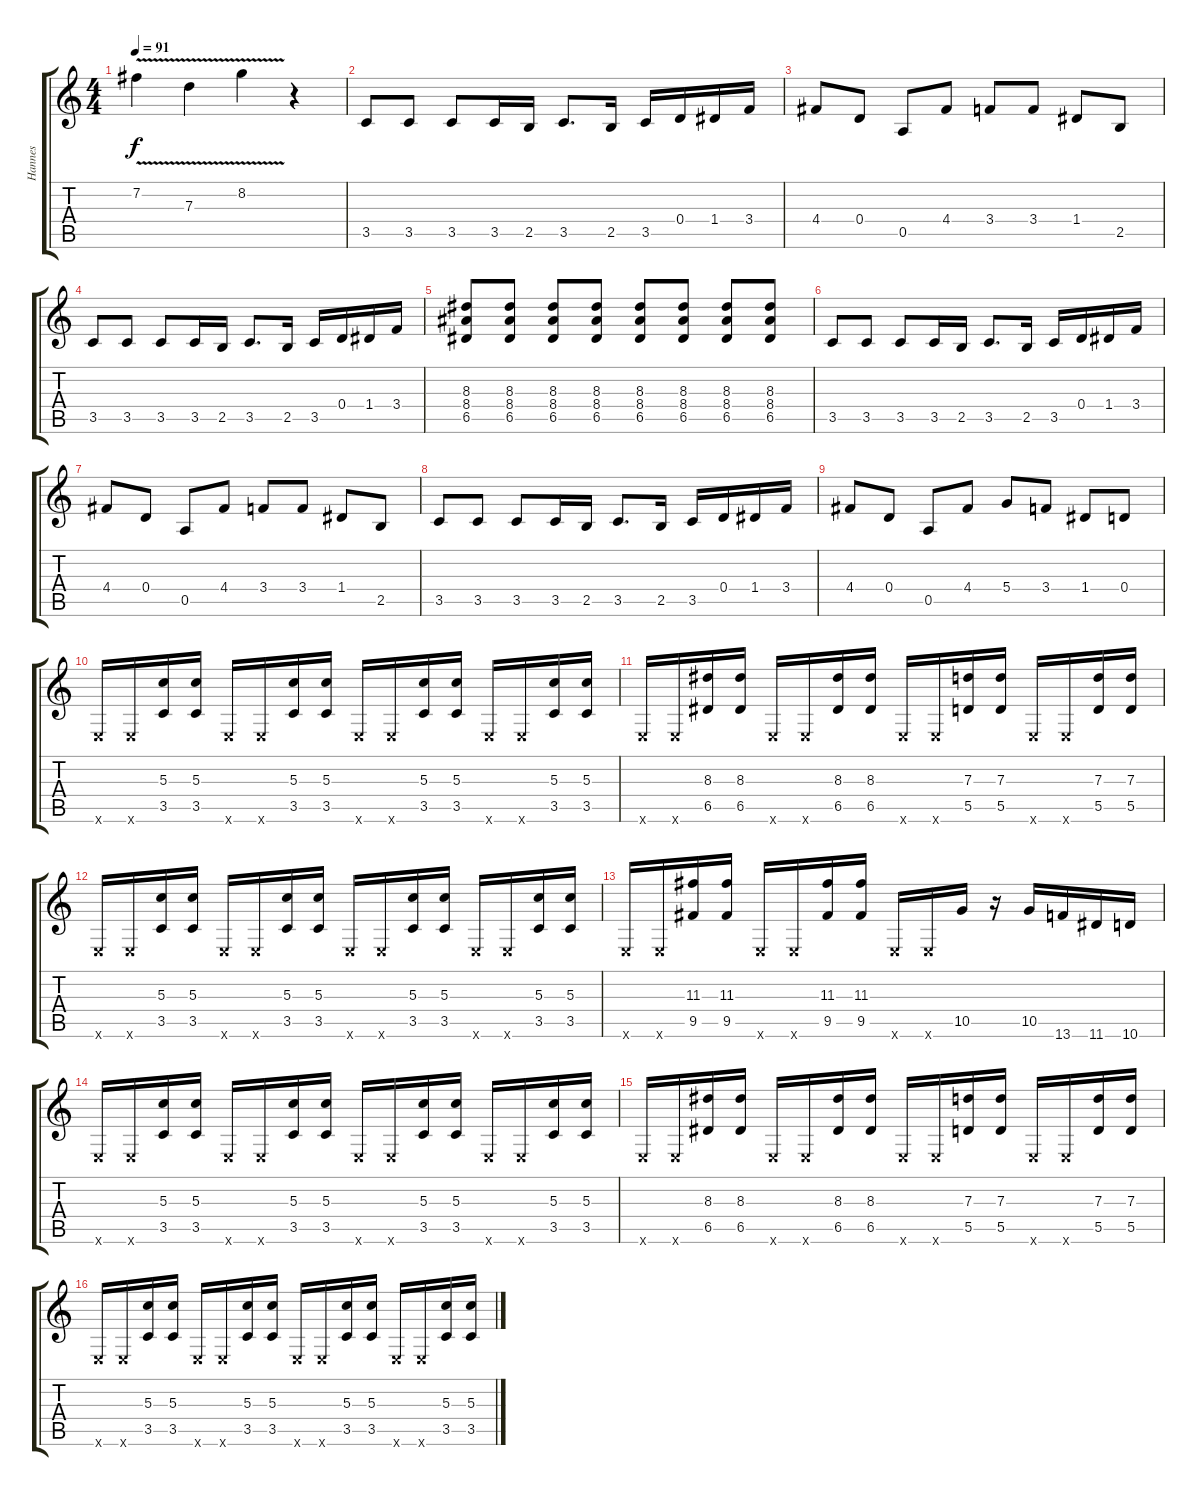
\track ("Hannes" "Hannes") {instrument distortionguitar}
\staff {score tabs}
\tuning (E4 B3 G3 D3 A2 E2) {hide}
\ts (4 4)
\tempo 91
\clef g2
\ks c
7.2{v}.4{dy f} 7.3{v}.4 8.2{v}.4 r.4 |
3.5.8 3.5.8 3.5.8 3.5.16 2.5.16 3.5.8{d} 2.5.16 3.5.16 0.4.16 1.4.16 3.4.16 |
4.4.8 0.4.8 0.5.8 4.4.8 3.4.8 3.4.8 1.4.8 2.5.8 |
3.5.8 3.5.8 3.5.8 3.5.16 2.5.16 3.5.8{d} 2.5.16 3.5.16 0.4.16 1.4.16 3.4.16 |
(8.3 8.4 6.5).8 (8.3 8.4 6.5).8 (8.3 8.4 6.5).8 (8.3 8.4 6.5).8 (8.3 8.4 6.5).8 (8.3 8.4 6.5).8 (8.3 8.4 6.5).8 (8.3 8.4 6.5).8 |
3.5.8 3.5.8 3.5.8 3.5.16 2.5.16 3.5.8{d} 2.5.16 3.5.16 0.4.16 1.4.16 3.4.16 |
4.4.8 0.4.8 0.5.8 4.4.8 3.4.8 3.4.8 1.4.8 2.5.8 |
3.5.8 3.5.8 3.5.8 3.5.16 2.5.16 3.5.8{d} 2.5.16 3.5.16 0.4.16 1.4.16 3.4.16 |
4.4.8 0.4.8 0.5.8 4.4.8 5.4.8 3.4.8 1.4.8 0.4.8 |
0.6{x}.16 0.6{x}.16 (5.3 3.5).16 (5.3 3.5).16 0.6{x}.16 0.6{x}.16 (5.3 3.5).16 (5.3 3.5).16 0.6{x}.16 0.6{x}.16 (5.3 3.5).16 (5.3 3.5).16 0.6{x}.16 0.6{x}.16 (5.3 3.5).16 (5.3 3.5).16 |
0.6{x}.16 0.6{x}.16 (8.3 6.5).16 (8.3 6.5).16 0.6{x}.16 0.6{x}.16 (8.3 6.5).16 (8.3 6.5).16 0.6{x}.16 0.6{x}.16 (7.3 5.5).16 (7.3 5.5).16 0.6{x}.16 0.6{x}.16 (7.3 5.5).16 (7.3 5.5).16 |
0.6{x}.16 0.6{x}.16 (5.3 3.5).16 (5.3 3.5).16 0.6{x}.16 0.6{x}.16 (5.3 3.5).16 (5.3 3.5).16 0.6{x}.16 0.6{x}.16 (5.3 3.5).16 (5.3 3.5).16 0.6{x}.16 0.6{x}.16 (5.3 3.5).16 (5.3 3.5).16 |
0.6{x}.16 0.6{x}.16 (11.3 9.5).16 (11.3 9.5).16 0.6{x}.16 0.6{x}.16 (11.3 9.5).16 (11.3 9.5).16 0.6{x}.16 0.6{x}.16 10.5.16 r.16 10.5.16 13.6.16 11.6.16 10.6.16 |
0.6{x}.16 0.6{x}.16 (5.3 3.5).16 (5.3 3.5).16 0.6{x}.16 0.6{x}.16 (5.3 3.5).16 (5.3 3.5).16 0.6{x}.16 0.6{x}.16 (5.3 3.5).16 (5.3 3.5).16 0.6{x}.16 0.6{x}.16 (5.3 3.5).16 (5.3 3.5).16 |
0.6{x}.16 0.6{x}.16 (8.3 6.5).16 (8.3 6.5).16 0.6{x}.16 0.6{x}.16 (8.3 6.5).16 (8.3 6.5).16 0.6{x}.16 0.6{x}.16 (7.3 5.5).16 (7.3 5.5).16 0.6{x}.16 0.6{x}.16 (7.3 5.5).16 (7.3 5.5).16 |
0.6{x}.16 0.6{x}.16 (5.3 3.5).16 (5.3 3.5).16 0.6{x}.16 0.6{x}.16 (5.3 3.5).16 (5.3 3.5).16 0.6{x}.16 0.6{x}.16 (5.3 3.5).16 (5.3 3.5).16 0.6{x}.16 0.6{x}.16 (5.3 3.5).16 (5.3 3.5).16
